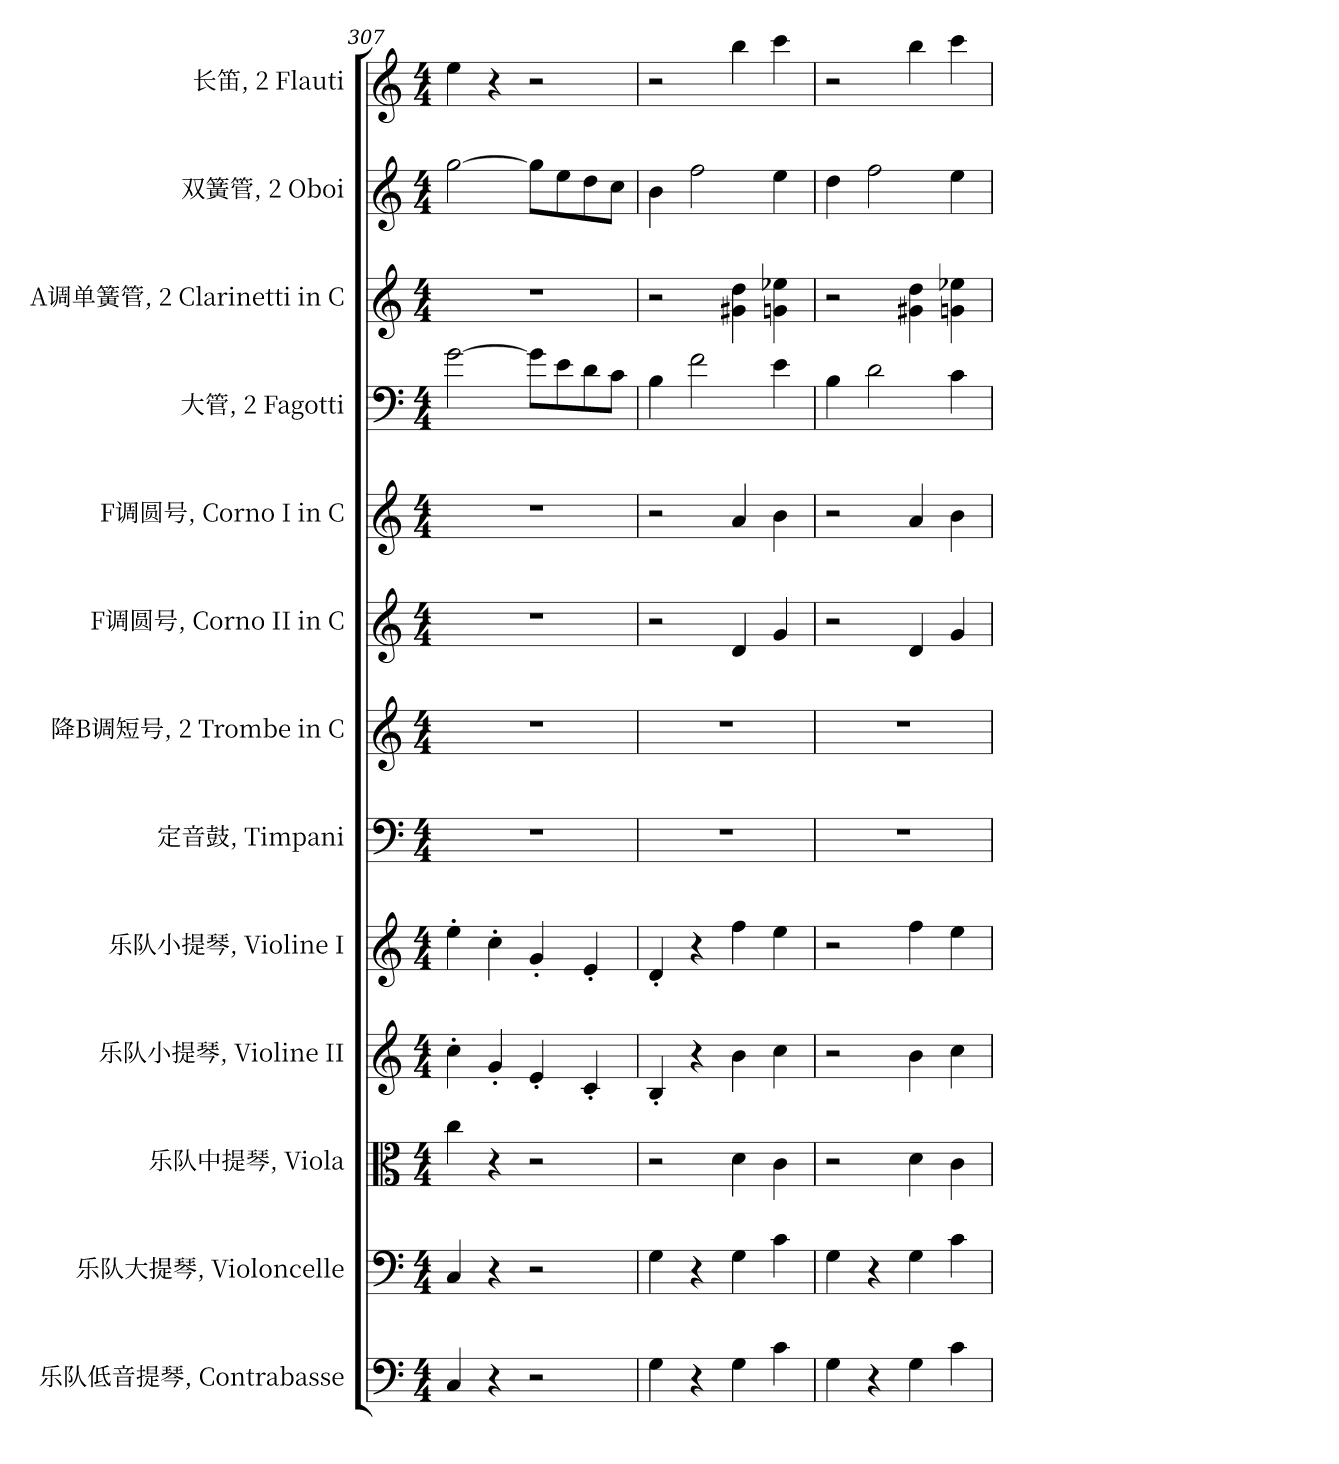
**kern	**kern	**kern	**kern	**kern	**kern	**kern	**kern	**kern	**kern	**kern	**kern	**kern
*part13	*part12	*part11	*part10	*part9	*part8	*part7	*part6	*part5	*part4	*part3	*part2	*part1
*staff13	*staff12	*staff11	*staff10	*staff9	*staff8	*staff7	*staff6	*staff5	*staff4	*staff3	*staff2	*staff1
*I"乐队低音提琴, Contrabasse	*I"乐队大提琴, Violoncelle	*I"乐队中提琴, Viola	*I"乐队小提琴, Violine II	*I"乐队小提琴, Violine I	*I"定音鼓, Timpani	*I"降B调短号, 2 Trombe in C	*I"F调圆号, Corno II in C	*I"F调圆号, Corno I in C	*I"大管, 2 Fagotti	*I"A调单簧管, 2 Clarinetti in C	*I"双簧管, 2 Oboi	*I"长笛, 2 Flauti
*I'Cbs.	*	*	*	*	*I'Timp.	*	*	*	*	*I'A Cl.	*I'Ob.	*I'Fl.
!!LO:PB:g=z
*clefF4	*clefF4	*clefC3	*clefG2	*clefG2	*clefF4	*clefG2	*clefG2	*clefG2	*clefF4	*clefG2	*clefG2	*clefG2
*ITrd7c12	*	*	*	*	*	*ITrd1c2	*ITrd4c7	*ITrd4c7	*	*ITrd2c3	*	*
*k[]	*k[]	*k[]	*k[]	*k[]	*k[]	*k[b-e-]	*k[b-]	*k[b-]	*k[]	*k[f#c#g#]	*k[]	*k[]
*M4/4	*M4/4	*M4/4	*M4/4	*M4/4	*M4/4	*M4/4	*M4/4	*M4/4	*M4/4	*M4/4	*M4/4	*M4/4
*MM193	*MM193	*MM193	*MM193	*MM193	*MM193	*MM193	*MM193	*MM193	*MM193	*MM193	*MM193	*MM193
=307	=307	=307	=307	=307	=307	=307	=307	=307	=307	=307	=307	=307
4CC/	4C/	4cc\	4cc'\	4ee'\	1r	1r	1r	1r	[2g\	1r	[2gg\	4ee\
4r	4r	4r	4g'/	4cc'\	.	.	.	.	.	.	.	4r
*	*	*	*	*	*	*	*	*	*	*	*	*MM203
2r	2r	2r	4e'/	4g'/	.	.	.	.	8g\L]	.	8gg\L]	2r
.	.	.	.	.	.	.	.	.	8e\	.	8ee\	.
.	.	.	4c'/	4e'/	.	.	.	.	8d\	.	8dd\	.
.	.	.	.	.	.	.	.	.	8c\J	.	8cc\J	.
=308	=308	=308	=308	=308	=308	=308	=308	=308	=308	=308	=308	=308
*	*	*	*	*	*	*	*	*	*	*	*	*MM193
4GG\	4G\	2r	4B'/	4d'/	1r	1r	2r	2r	4B\	2r	4b\	2r
4r	4r	.	4r	4r	.	.	.	.	2f\	.	2ff\	.
*	*	*	*	*	*	*	*	*	*	*	*	*MM203
4GG\	4G\	4d\	4b\	4ff\	.	.	4G/	4d/	.	4e#X\ 4b\	.	4bb\
4C\	4c\	4c\	4cc\	4ee\	.	.	4c/	4e\	4e\	4en\ 4ccn\	4ee\	4ccc\
=309	=309	=309	=309	=309	=309	=309	=309	=309	=309	=309	=309	=309
*	*	*	*	*	*	*	*	*	*	*	*	*MM193
4GG\	4G\	2r	2r	2r	1r	1r	2r	2r	4B\	2r	4dd\	2r
4r	4r	.	.	.	.	.	.	.	2d\	.	2ff\	.
*	*	*	*	*	*	*	*	*	*	*	*	*MM203
4GG\	4G\	4d\	4b\	4ff\	.	.	4G/	4d/	.	4e#X\ 4b\	.	4bb\
4C\	4c\	4c\	4cc\	4ee\	.	.	4c/	4e\	4c\	4en\ 4ccn\	4ee\	4ccc\
=	=	=	=	=	=	=	=	=	=	=	=	=
*-	*-	*-	*-	*-	*-	*-	*-	*-	*-	*-	*-	*-
